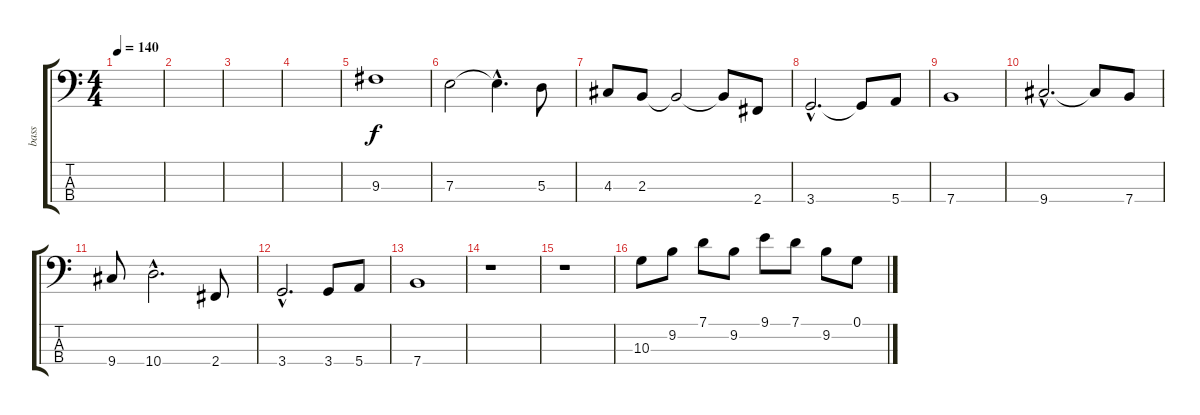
\track ("bass" "bass") {instrument electricbassfinger}
\staff {score tabs}
\tuning (G2 D2 A1 E1) {hide}
\ts (4 4)
\tempo 140
\clef f4
\ks c
|
|
|
|
9.3.1 |
7.3.2 7.3{hac t}.4{d} 5.3.8 |
4.3.8 2.3.8 2.3{t}.2 2.3{t}.8 2.4.8 |
3.4{hac}.2{d} 3.4{t}.8 5.4.8 |
7.4.1 |
9.4{hac}.2{d} 9.4{t}.8 7.4.8 |
9.4.8 10.4{hac}.2{d} 2.4.8 |
3.4{hac}.2{d} 3.4.8 5.4.8 |
7.4.1 |
r.1 |
r.1 |
10.3.8 9.2.8 7.1.8 9.2.8 9.1.8 7.1.8 9.2.8 0.1.8
